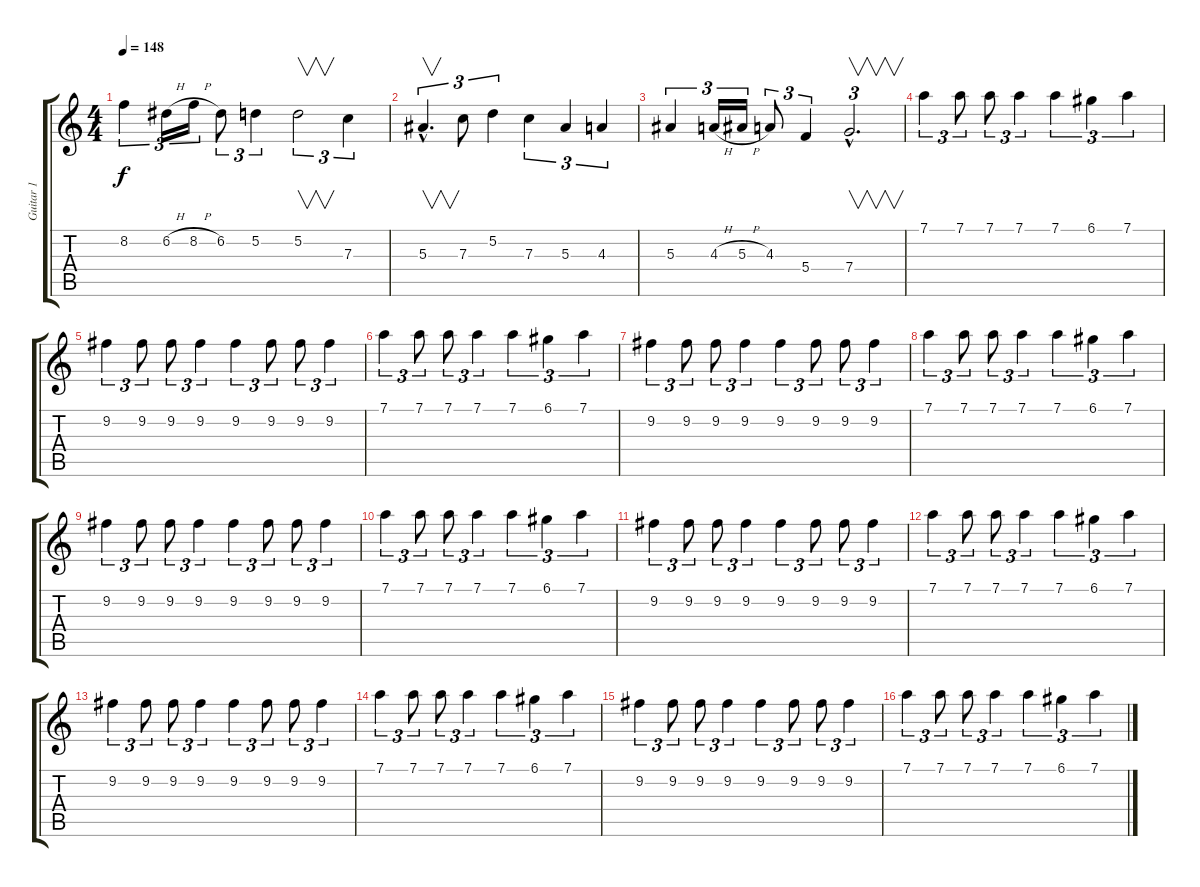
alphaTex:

\track ("Guitar 1" "Guitar 1") {instrument distortionguitar}
\staff {score tabs}
\tuning (D4 A3 F3 C3 G2 D2) {hide}
\ts (4 4)
\tempo 148
\clef g2
\ks c
8.2.4{tu (3 2) dy f} 6.2{h}.16{tu (3 2)} 8.2{h}.16{tu (3 2)} 6.2.8{tu (3 2)} 5.2.4{tu (3 2)} 5.2.2{v tu (3 2)} 7.3.4{tu (3 2)} |
5.3{hac}.4{v d tu (3 2)} 7.3.8{tu (3 2)} 5.2.4{tu (3 2)} 7.3.4{tu (3 2)} 5.3.4{tu (3 2)} 4.3.4{tu (3 2)} |
5.3.4{tu (3 2)} 4.3{h}.16{tu (3 2)} 5.3{h}.16{tu (3 2)} 4.3.8{tu (3 2)} 5.4.4{tu (3 2)} 7.4{hac}.2{v d tu (3 2)} |
7.1.4{tu (3 2) instrument acousticguitarsteel} 7.1.8{tu (3 2)} 7.1.8{tu (3 2)} 7.1.4{tu (3 2)} 7.1.4{tu (3 2)} 6.1.4{tu (3 2)} 7.1.4{tu (3 2)} |
9.2.4{tu (3 2) instrument acousticguitarsteel} 9.2.8{tu (3 2)} 9.2.8{tu (3 2)} 9.2.4{tu (3 2)} 9.2.4{tu (3 2)} 9.2.8{tu (3 2)} 9.2.8{tu (3 2)} 9.2.4{tu (3 2)} |
7.1.4{tu (3 2) instrument acousticguitarsteel} 7.1.8{tu (3 2)} 7.1.8{tu (3 2)} 7.1.4{tu (3 2)} 7.1.4{tu (3 2)} 6.1.4{tu (3 2)} 7.1.4{tu (3 2)} |
9.2.4{tu (3 2) instrument acousticguitarsteel} 9.2.8{tu (3 2)} 9.2.8{tu (3 2)} 9.2.4{tu (3 2)} 9.2.4{tu (3 2)} 9.2.8{tu (3 2)} 9.2.8{tu (3 2)} 9.2.4{tu (3 2)} |
7.1.4{tu (3 2) volume 14 instrument acousticguitarsteel} 7.1.8{tu (3 2)} 7.1.8{tu (3 2)} 7.1.4{tu (3 2)} 7.1.4{tu (3 2)} 6.1.4{tu (3 2)} 7.1.4{tu (3 2)} |
9.2.4{tu (3 2) instrument acousticguitarsteel} 9.2.8{tu (3 2)} 9.2.8{tu (3 2)} 9.2.4{tu (3 2)} 9.2.4{tu (3 2)} 9.2.8{tu (3 2)} 9.2.8{tu (3 2)} 9.2.4{tu (3 2)} |
7.1.4{tu (3 2) volume 12 instrument acousticguitarsteel} 7.1.8{tu (3 2)} 7.1.8{tu (3 2)} 7.1.4{tu (3 2)} 7.1.4{tu (3 2)} 6.1.4{tu (3 2)} 7.1.4{tu (3 2)} |
9.2.4{tu (3 2) instrument acousticguitarsteel} 9.2.8{tu (3 2)} 9.2.8{tu (3 2)} 9.2.4{tu (3 2)} 9.2.4{tu (3 2)} 9.2.8{tu (3 2)} 9.2.8{tu (3 2)} 9.2.4{tu (3 2)} |
7.1.4{tu (3 2) volume 10 instrument acousticguitarsteel} 7.1.8{tu (3 2)} 7.1.8{tu (3 2)} 7.1.4{tu (3 2)} 7.1.4{tu (3 2)} 6.1.4{tu (3 2)} 7.1.4{tu (3 2)} |
9.2.4{tu (3 2) instrument acousticguitarsteel} 9.2.8{tu (3 2)} 9.2.8{tu (3 2)} 9.2.4{tu (3 2)} 9.2.4{tu (3 2)} 9.2.8{tu (3 2)} 9.2.8{tu (3 2)} 9.2.4{tu (3 2)} |
7.1.4{tu (3 2) volume 8 instrument acousticguitarsteel} 7.1.8{tu (3 2)} 7.1.8{tu (3 2)} 7.1.4{tu (3 2)} 7.1.4{tu (3 2)} 6.1.4{tu (3 2)} 7.1.4{tu (3 2)} |
9.2.4{tu (3 2) instrument acousticguitarsteel} 9.2.8{tu (3 2)} 9.2.8{tu (3 2)} 9.2.4{tu (3 2)} 9.2.4{tu (3 2)} 9.2.8{tu (3 2)} 9.2.8{tu (3 2)} 9.2.4{tu (3 2)} |
7.1.4{tu (3 2) volume 6 instrument acousticguitarsteel} 7.1.8{tu (3 2)} 7.1.8{tu (3 2)} 7.1.4{tu (3 2)} 7.1.4{tu (3 2)} 6.1.4{tu (3 2)} 7.1.4{tu (3 2)}
